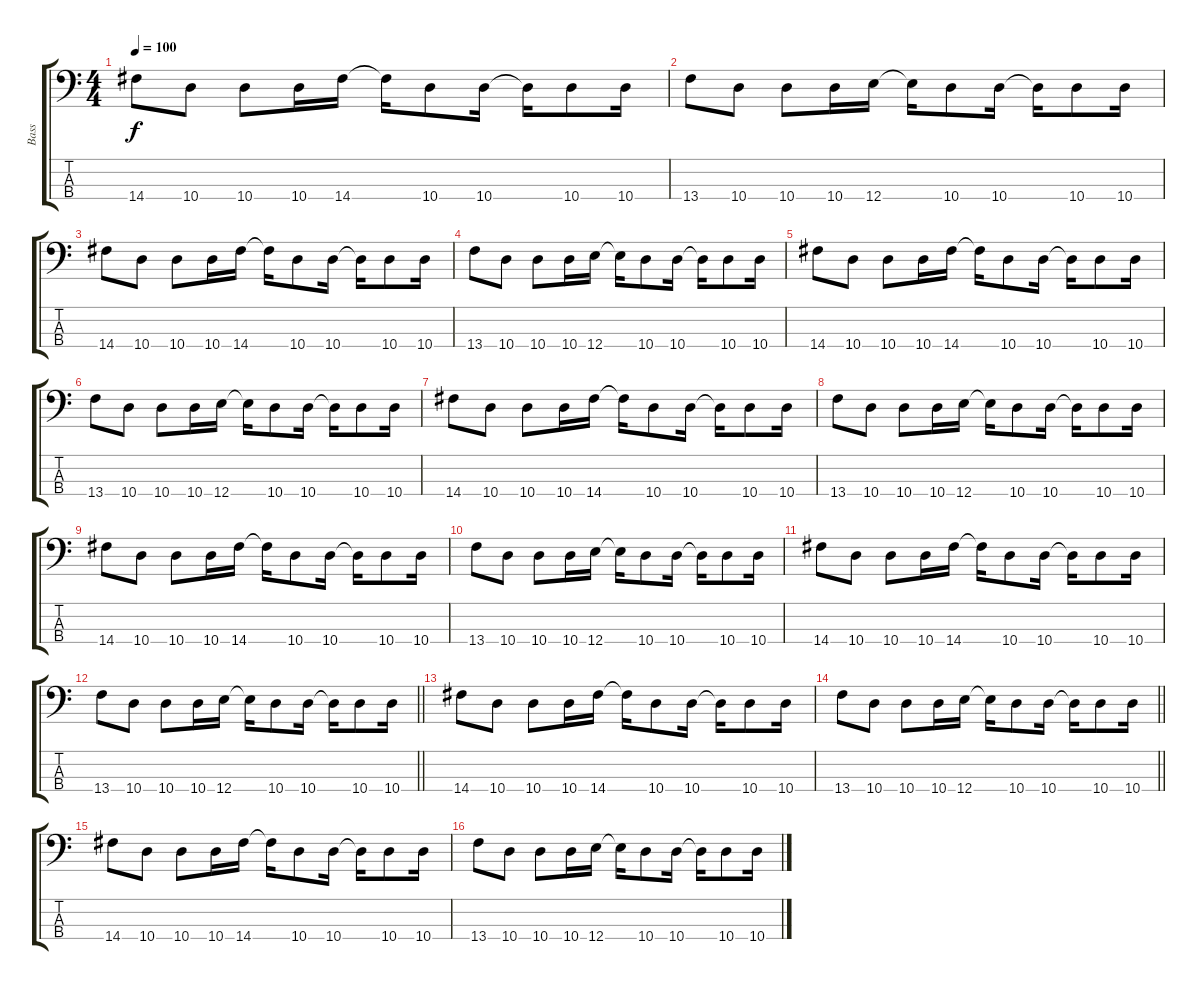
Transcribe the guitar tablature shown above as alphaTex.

\track ("Bass" "Bass") {instrument electricbassfinger}
\staff {score tabs}
\tuning (G2 D2 A1 E1) {hide}
\ts (4 4)
\tempo 100
\clef f4
\ks c
14.4.8{dy f} 10.4.8 10.4.8 10.4.16 14.4.16 14.4{t}.16 10.4.8 10.4.16 10.4{t}.16 10.4.8 10.4.16 |
13.4.8 10.4.8 10.4.8 10.4.16 12.4.16 12.4{t}.16 10.4.8 10.4.16 10.4{t}.16 10.4.8 10.4.16 |
14.4.8 10.4.8 10.4.8 10.4.16 14.4.16 14.4{t}.16 10.4.8 10.4.16 10.4{t}.16 10.4.8 10.4.16 |
13.4.8 10.4.8 10.4.8 10.4.16 12.4.16 12.4{t}.16 10.4.8 10.4.16 10.4{t}.16 10.4.8 10.4.16 |
14.4.8 10.4.8 10.4.8 10.4.16 14.4.16 14.4{t}.16 10.4.8 10.4.16 10.4{t}.16 10.4.8 10.4.16 |
13.4.8 10.4.8 10.4.8 10.4.16 12.4.16 12.4{t}.16 10.4.8 10.4.16 10.4{t}.16 10.4.8 10.4.16 |
14.4.8 10.4.8 10.4.8 10.4.16 14.4.16 14.4{t}.16 10.4.8 10.4.16 10.4{t}.16 10.4.8 10.4.16 |
13.4.8 10.4.8 10.4.8 10.4.16 12.4.16 12.4{t}.16 10.4.8 10.4.16 10.4{t}.16 10.4.8 10.4.16 |
14.4.8 10.4.8 10.4.8 10.4.16 14.4.16 14.4{t}.16 10.4.8 10.4.16 10.4{t}.16 10.4.8 10.4.16 |
13.4.8 10.4.8 10.4.8 10.4.16 12.4.16 12.4{t}.16 10.4.8 10.4.16 10.4{t}.16 10.4.8 10.4.16 |
14.4.8 10.4.8 10.4.8 10.4.16 14.4.16 14.4{t}.16 10.4.8 10.4.16 10.4{t}.16 10.4.8 10.4.16 |
\barLineRight lightlight
13.4.8 10.4.8 10.4.8 10.4.16 12.4.16 12.4{t}.16 10.4.8 10.4.16 10.4{t}.16 10.4.8 10.4.16 |
14.4.8 10.4.8 10.4.8 10.4.16 14.4.16 14.4{t}.16 10.4.8 10.4.16 10.4{t}.16 10.4.8 10.4.16 |
\barLineRight lightlight
13.4.8 10.4.8 10.4.8 10.4.16 12.4.16 12.4{t}.16 10.4.8 10.4.16 10.4{t}.16 10.4.8 10.4.16 |
14.4.8 10.4.8 10.4.8 10.4.16 14.4.16 14.4{t}.16 10.4.8 10.4.16 10.4{t}.16 10.4.8 10.4.16 |
13.4.8 10.4.8 10.4.8 10.4.16 12.4.16 12.4{t}.16 10.4.8 10.4.16 10.4{t}.16 10.4.8 10.4.16
